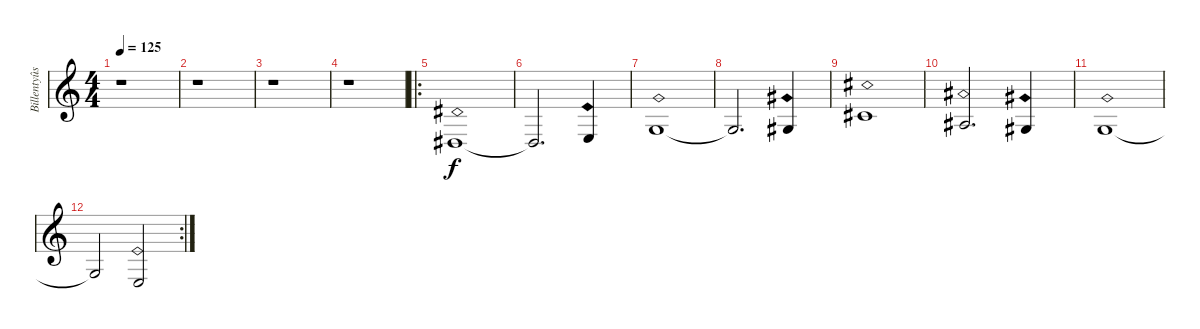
\track ("Billentyûs (Mats Olausson)" "Billentyûs") {instrument synthstrings1}
\staff {score}
\tuning (E4 B3 G3 D3 A2 E2 B1) {hide}
\ts (4 4)
\tempo 125
\clef g2
\ks c
r.1{dy f} |
r.1 |
r.1 |
r.1 |
\ro
1.4{ph 12}.1 |
1.4{t}.2{d} 2.4{ph 12}.4 |
0.3{ph 12}.1 |
0.3{t}.2{d} 1.3{ph 12}.4 |
2.2{ph 12}.1 |
3.3{ph 12}.2{d} 1.3{ph 12}.4 |
0.3{ph 12}.1 |
\rc 2
0.3{t}.2 2.4{ph 12}.2
